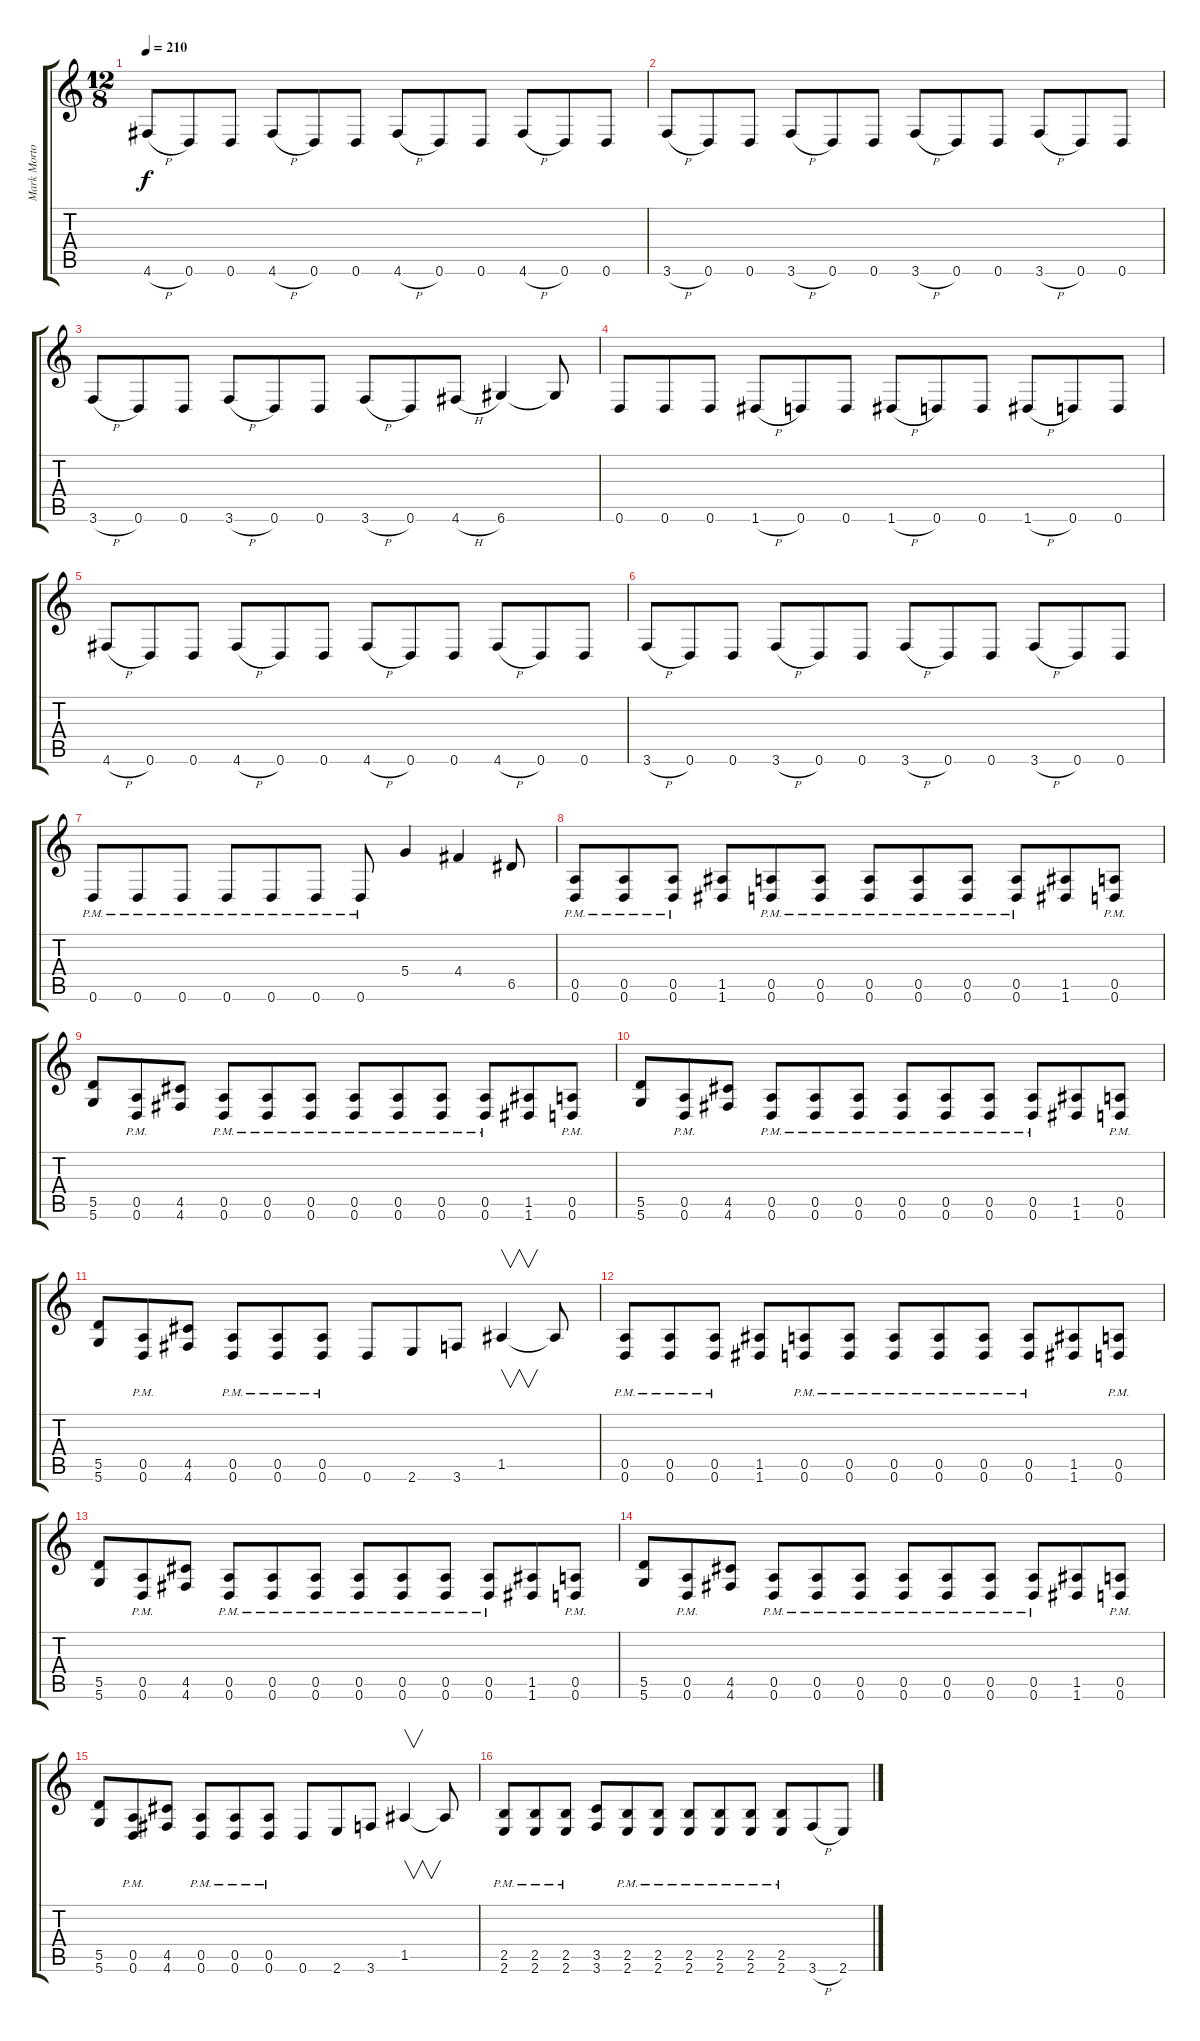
\track ("Mark Morton" "Mark Morto") {instrument distortionguitar}
\staff {score tabs}
\tuning (E4 B3 G3 D3 A2 D2) {hide}
\ts (12 8)
\tempo 210
\clef g2
\ks c
4.6{h}.8{dy f} 0.6.8 0.6.8 4.6{h}.8 0.6.8 0.6.8 4.6{h}.8 0.6.8 0.6.8 4.6{h}.8 0.6.8 0.6.8 |
3.6{h}.8 0.6.8 0.6.8 3.6{h}.8 0.6.8 0.6.8 3.6{h}.8 0.6.8 0.6.8 3.6{h}.8 0.6.8 0.6.8 |
3.6{h}.8 0.6.8 0.6.8 3.6{h}.8 0.6.8 0.6.8 3.6{h}.8 0.6.8 4.6{h}.8 6.6.4 6.6{t}.8 |
0.6.8 0.6.8 0.6.8 1.6{h}.8 0.6.8 0.6.8 1.6{h}.8 0.6.8 0.6.8 1.6{h}.8 0.6.8 0.6.8 |
4.6{h}.8 0.6.8 0.6.8 4.6{h}.8 0.6.8 0.6.8 4.6{h}.8 0.6.8 0.6.8 4.6{h}.8 0.6.8 0.6.8 |
3.6{h}.8 0.6.8 0.6.8 3.6{h}.8 0.6.8 0.6.8 3.6{h}.8 0.6.8 0.6.8 3.6{h}.8 0.6.8 0.6.8 |
0.6{pm}.8 0.6{pm}.8 0.6{pm}.8 0.6{pm}.8 0.6{pm}.8 0.6{pm}.8 0.6{pm}.8 5.4.4 4.4.4 6.5.8 |
(0.5{pm} 0.6).8 (0.5{pm} 0.6{pm}).8 (0.5{pm} 0.6{pm}).8 (1.5 1.6).8 (0.5{pm} 0.6{pm}).8 (0.5{pm} 0.6{pm}).8 (0.5{pm} 0.6{pm}).8 (0.5{pm} 0.6{pm}).8 (0.5{pm} 0.6{pm}).8 (0.5{pm} 0.6{pm}).8 (1.5 1.6).8 (0.5{pm} 0.6{pm}).8 |
(5.5 5.6).8 (0.5{pm} 0.6{pm}).8 (4.5 4.6).8 (0.5{pm} 0.6{pm}).8 (0.5{pm} 0.6{pm}).8 (0.5{pm} 0.6{pm}).8 (0.5{pm} 0.6{pm}).8 (0.5{pm} 0.6{pm}).8 (0.5{pm} 0.6{pm}).8 (0.5{pm} 0.6{pm}).8 (1.5 1.6).8 (0.5{pm} 0.6{pm}).8 |
(5.5 5.6).8 (0.5{pm} 0.6{pm}).8 (4.5 4.6).8 (0.5{pm} 0.6{pm}).8 (0.5{pm} 0.6{pm}).8 (0.5{pm} 0.6{pm}).8 (0.5{pm} 0.6{pm}).8 (0.5{pm} 0.6{pm}).8 (0.5{pm} 0.6{pm}).8 (0.5{pm} 0.6{pm}).8 (1.5 1.6).8 (0.5{pm} 0.6{pm}).8 |
(5.5 5.6).8 (0.5{pm} 0.6{pm}).8 (4.5 4.6).8 (0.5{pm} 0.6{pm}).8 (0.5{pm} 0.6{pm}).8 (0.5{pm} 0.6{pm}).8 0.6.8 2.6.8 3.6.8 1.5.4{v} 1.5{t}.8 |
(0.5{pm} 0.6).8 (0.5{pm} 0.6{pm}).8 (0.5{pm} 0.6{pm}).8 (1.5 1.6).8 (0.5{pm} 0.6{pm}).8 (0.5{pm} 0.6{pm}).8 (0.5{pm} 0.6{pm}).8 (0.5{pm} 0.6{pm}).8 (0.5{pm} 0.6{pm}).8 (0.5{pm} 0.6{pm}).8 (1.5 1.6).8 (0.5{pm} 0.6{pm}).8 |
(5.5 5.6).8 (0.5{pm} 0.6{pm}).8 (4.5 4.6).8 (0.5{pm} 0.6{pm}).8 (0.5{pm} 0.6{pm}).8 (0.5{pm} 0.6{pm}).8 (0.5{pm} 0.6{pm}).8 (0.5{pm} 0.6{pm}).8 (0.5{pm} 0.6{pm}).8 (0.5{pm} 0.6{pm}).8 (1.5 1.6).8 (0.5{pm} 0.6{pm}).8 |
(5.5 5.6).8 (0.5{pm} 0.6{pm}).8 (4.5 4.6).8 (0.5{pm} 0.6{pm}).8 (0.5{pm} 0.6{pm}).8 (0.5{pm} 0.6{pm}).8 (0.5{pm} 0.6{pm}).8 (0.5{pm} 0.6{pm}).8 (0.5{pm} 0.6{pm}).8 (0.5{pm} 0.6{pm}).8 (1.5 1.6).8 (0.5{pm} 0.6{pm}).8 |
(5.5 5.6).8 (0.5{pm} 0.6{pm}).8 (4.5 4.6).8 (0.5{pm} 0.6{pm}).8 (0.5{pm} 0.6{pm}).8 (0.5{pm} 0.6{pm}).8 0.6.8 2.6.8 3.6.8 1.5.4{v} 1.5{t}.8 |
(2.5{pm} 2.6).8 (2.5{pm} 2.6{pm}).8 (2.5{pm} 2.6{pm}).8 (3.5 3.6).8 (2.5{pm} 2.6{pm}).8 (2.5{pm} 2.6{pm}).8 (2.5{pm} 2.6{pm}).8 (2.5{pm} 2.6{pm}).8 (2.5{pm} 2.6{pm}).8 (2.5{pm} 2.6{pm}).8 3.6{h}.8 2.6.8
